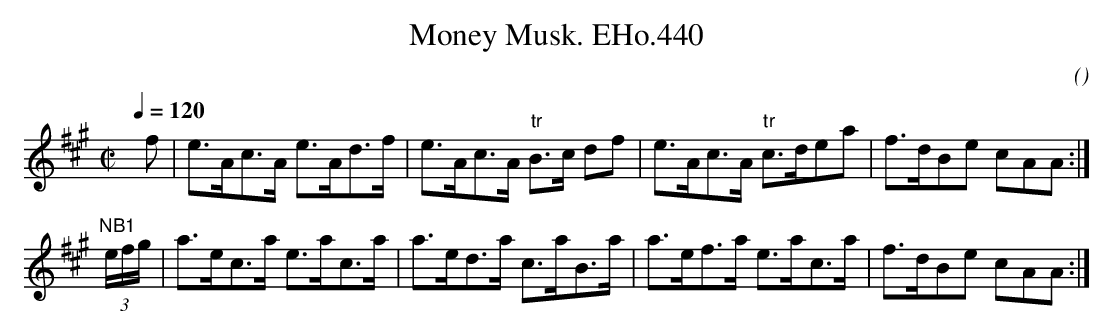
X:1
T:Money Musk. EHo.440
M:C|
L:1/8
Q:1/4=120
C:
O:
K:A
yf | e>Ac>A e>Ad>f | e>Ac>A "tr"B>c df | e>Ac>A "tr"c>dea | f>dBe cAA :|
"NB1" (3e/f/g/ | a>ec>a e>ac>a | a>ed>a c>aB>a | a>ef>a e>ac>a | f>dBe cAA :|
